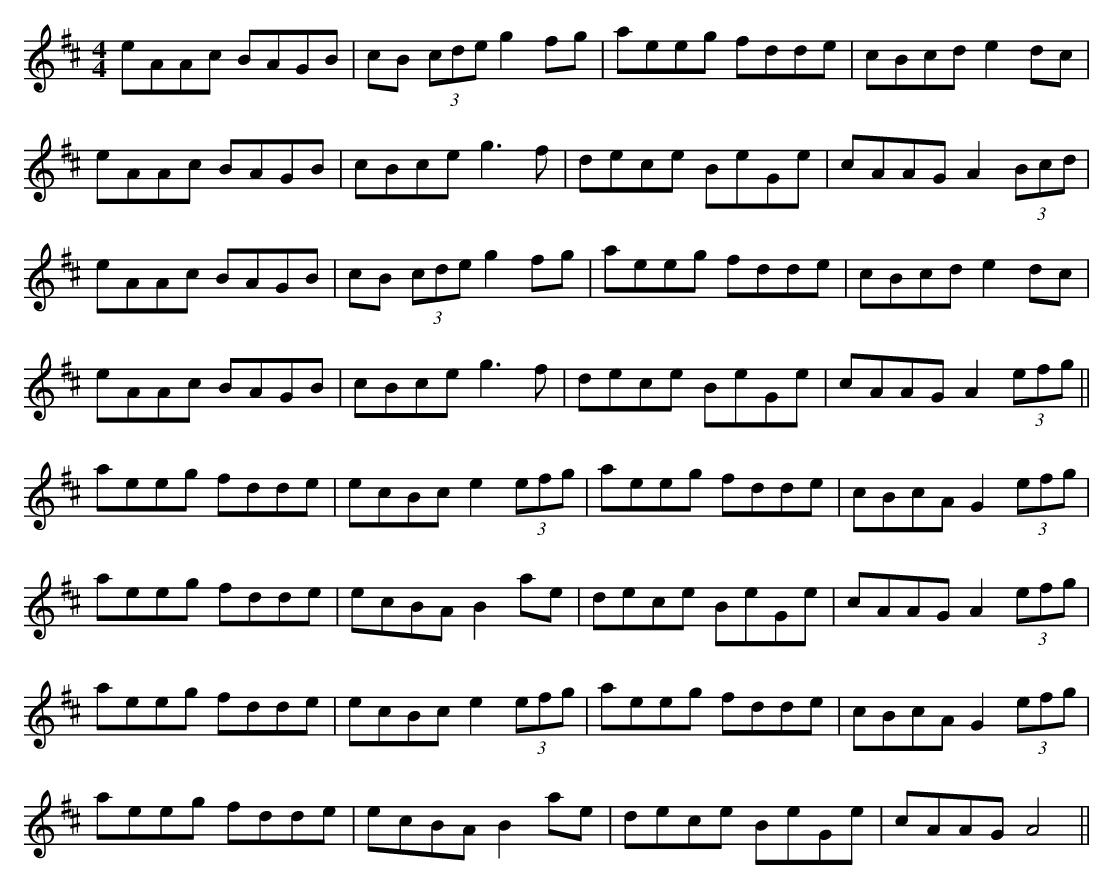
X:1
M:4/4
K:Amix
eAAc BAGB | cB (3cde g2 fg | aeeg fdde | cBcd e2 dc |
eAAc BAGB | cBce g3 f | dece BeGe | cAAG A2 (3Bcd |
eAAc BAGB | cB (3cde g2 fg | aeeg fdde | cBcd e2 dc |
eAAc BAGB | cBce g3 f | dece BeGe | cAAG A2 (3efg ||
aeeg fdde | ecBc e2 (3efg | aeeg fdde | cBcA G2 (3efg |
aeeg fdde | ecBA B2 ae | dece BeGe | cAAG A2 (3efg |
aeeg fdde | ecBc e2 (3efg | aeeg fdde | cBcA G2 (3efg |
aeeg fdde | ecBA B2 ae | dece BeGe | cAAG A4 ||
